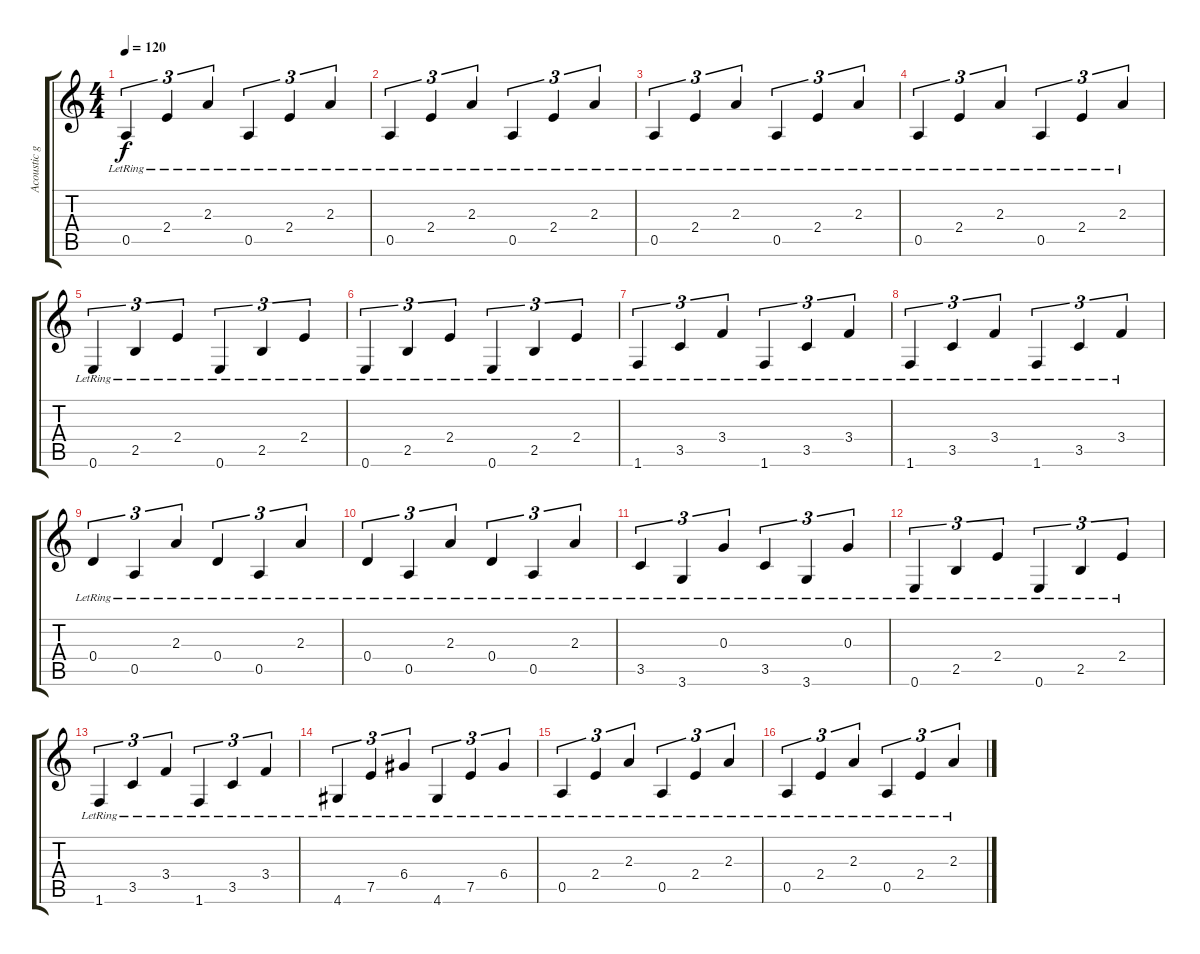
\track ("Acoustic guitar" "Acoustic g") {instrument acousticguitarsteel}
\staff {score tabs}
\tuning (E4 B3 G3 D3 A2 E2) {hide}
\ts (4 4)
\tempo 120
\clef g2
\ks c
0.5{lr}.4{tu (3 2) dy f} 2.4{lr}.4{tu (3 2)} 2.3{lr}.4{tu (3 2)} 0.5{lr}.4{tu (3 2)} 2.4{lr}.4{tu (3 2)} 2.3{lr}.4{tu (3 2)} |
0.5{lr}.4{tu (3 2)} 2.4{lr}.4{tu (3 2)} 2.3{lr}.4{tu (3 2)} 0.5{lr}.4{tu (3 2)} 2.4{lr}.4{tu (3 2)} 2.3{lr}.4{tu (3 2)} |
0.5{lr}.4{tu (3 2)} 2.4{lr}.4{tu (3 2)} 2.3{lr}.4{tu (3 2)} 0.5{lr}.4{tu (3 2)} 2.4{lr}.4{tu (3 2)} 2.3{lr}.4{tu (3 2)} |
0.5{lr}.4{tu (3 2)} 2.4{lr}.4{tu (3 2)} 2.3{lr}.4{tu (3 2)} 0.5{lr}.4{tu (3 2)} 2.4{lr}.4{tu (3 2)} 2.3{lr}.4{tu (3 2)} |
0.6{lr}.4{tu (3 2)} 2.5{lr}.4{tu (3 2)} 2.4{lr}.4{tu (3 2)} 0.6{lr}.4{tu (3 2)} 2.5{lr}.4{tu (3 2)} 2.4{lr}.4{tu (3 2)} |
0.6{lr}.4{tu (3 2)} 2.5{lr}.4{tu (3 2)} 2.4{lr}.4{tu (3 2)} 0.6{lr}.4{tu (3 2)} 2.5{lr}.4{tu (3 2)} 2.4{lr}.4{tu (3 2)} |
1.6{lr}.4{tu (3 2)} 3.5{lr}.4{tu (3 2)} 3.4{lr}.4{tu (3 2)} 1.6{lr}.4{tu (3 2)} 3.5{lr}.4{tu (3 2)} 3.4{lr}.4{tu (3 2)} |
1.6{lr}.4{tu (3 2)} 3.5{lr}.4{tu (3 2)} 3.4{lr}.4{tu (3 2)} 1.6{lr}.4{tu (3 2)} 3.5{lr}.4{tu (3 2)} 3.4{lr}.4{tu (3 2)} |
0.4{lr}.4{tu (3 2)} 0.5{lr}.4{tu (3 2)} 2.3{lr}.4{tu (3 2)} 0.4{lr}.4{tu (3 2)} 0.5{lr}.4{tu (3 2)} 2.3{lr}.4{tu (3 2)} |
0.4{lr}.4{tu (3 2)} 0.5{lr}.4{tu (3 2)} 2.3{lr}.4{tu (3 2)} 0.4{lr}.4{tu (3 2)} 0.5{lr}.4{tu (3 2)} 2.3{lr}.4{tu (3 2)} |
3.5{lr}.4{tu (3 2)} 3.6{lr}.4{tu (3 2)} 0.3{lr}.4{tu (3 2)} 3.5{lr}.4{tu (3 2)} 3.6{lr}.4{tu (3 2)} 0.3{lr}.4{tu (3 2)} |
0.6{lr}.4{tu (3 2)} 2.5{lr}.4{tu (3 2)} 2.4{lr}.4{tu (3 2)} 0.6{lr}.4{tu (3 2)} 2.5{lr}.4{tu (3 2)} 2.4{lr}.4{tu (3 2)} |
1.6{lr}.4{tu (3 2)} 3.5{lr}.4{tu (3 2)} 3.4{lr}.4{tu (3 2)} 1.6{lr}.4{tu (3 2)} 3.5{lr}.4{tu (3 2)} 3.4{lr}.4{tu (3 2)} |
4.6{lr}.4{tu (3 2)} 7.5{lr}.4{tu (3 2)} 6.4{lr}.4{tu (3 2)} 4.6{lr}.4{tu (3 2)} 7.5{lr}.4{tu (3 2)} 6.4{lr}.4{tu (3 2)} |
0.5{lr}.4{tu (3 2)} 2.4{lr}.4{tu (3 2)} 2.3{lr}.4{tu (3 2)} 0.5{lr}.4{tu (3 2)} 2.4{lr}.4{tu (3 2)} 2.3{lr}.4{tu (3 2)} |
0.5{lr}.4{tu (3 2)} 2.4{lr}.4{tu (3 2)} 2.3{lr}.4{tu (3 2)} 0.5{lr}.4{tu (3 2)} 2.4{lr}.4{tu (3 2)} 2.3{lr}.4{tu (3 2)}
